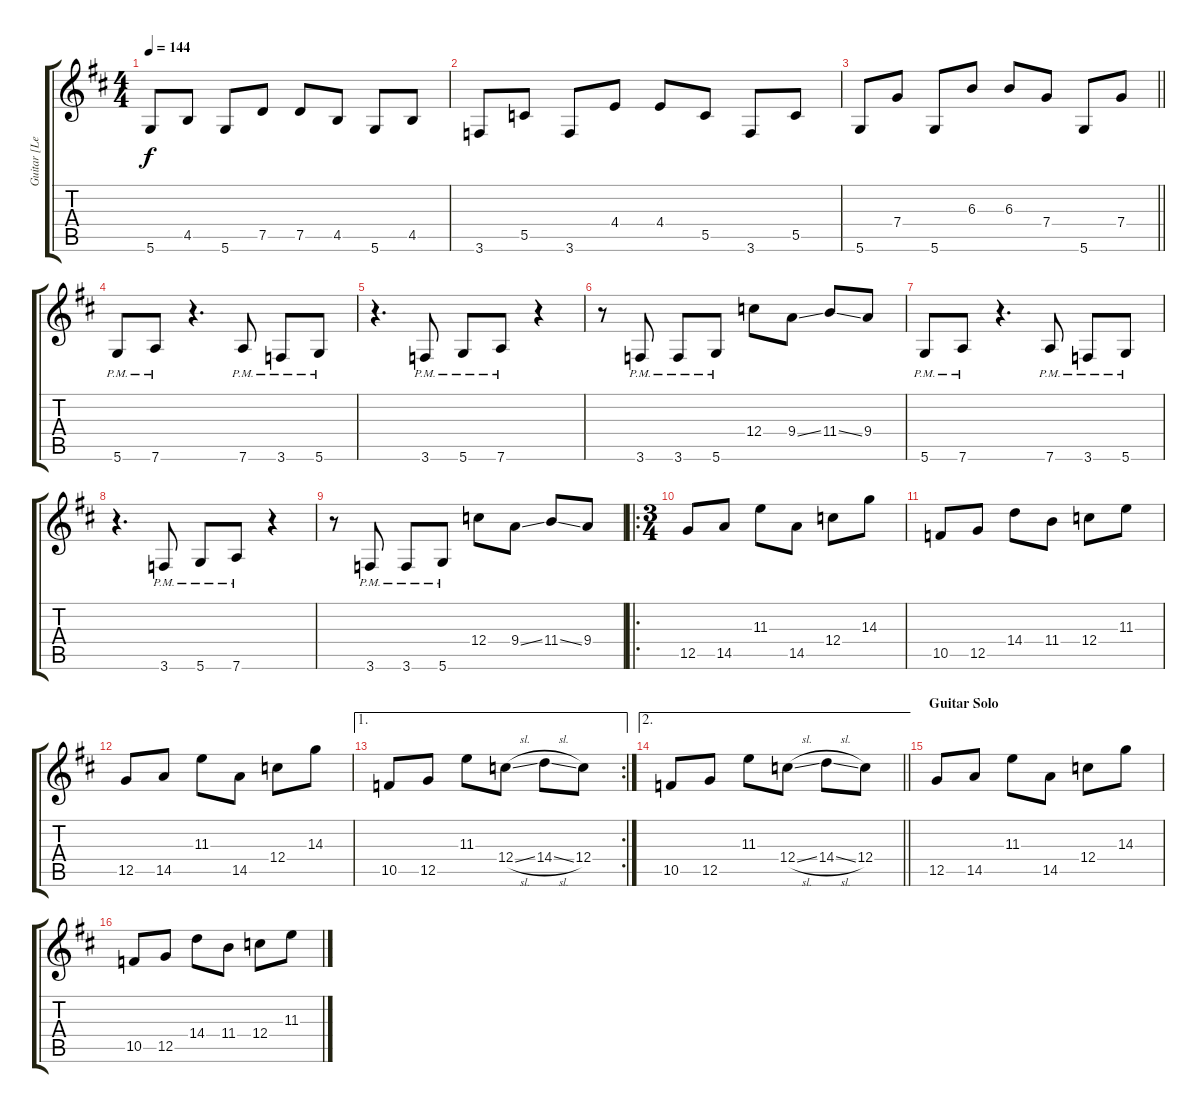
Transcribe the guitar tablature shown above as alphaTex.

\track ("Guitar [Left]" "Guitar [Le") {instrument distortionguitar}
\staff {score tabs}
\tuning (D4 A3 F3 C3 G2 D2) {hide}
\ts (4 4)
\tempo 144
\clef g2
\ks d
5.6.8{dy f} 4.5.8 5.6.8 7.5.8 7.5.8 4.5.8 5.6.8 4.5.8 |
3.6.8 5.5.8 3.6.8 4.4.8 4.4.8 5.5.8 3.6.8 5.5.8 |
\barLineRight lightlight
5.6.8 7.4.8 5.6.8 6.3.8 6.3.8 7.4.8 5.6.8 7.4.8 |
5.6{pm}.8 7.6{pm}.8 r.4{d} 7.6{pm}.8 3.6{pm}.8 5.6{pm}.8 |
r.4{d} 3.6{pm}.8 5.6{pm}.8 7.6{pm}.8 r.4 |
r.8 3.6{pm}.8 3.6{pm}.8 5.6{pm}.8 12.4.8 9.4{ss}.8 11.4{ss}.8 9.4.8 |
5.6{pm}.8 7.6{pm}.8 r.4{d} 7.6{pm}.8 3.6{pm}.8 5.6{pm}.8 |
r.4{d} 3.6{pm}.8 5.6{pm}.8 7.6{pm}.8 r.4 |
r.8 3.6{pm}.8 3.6{pm}.8 5.6{pm}.8 12.4.8 9.4{ss}.8 11.4{ss}.8 9.4.8 |
\ro
\ts (3 4)
12.5.8 14.5.8 11.3.8 14.5.8 12.4.8 14.3.8 |
10.5.8 12.5.8 14.4.8 11.4.8 12.4.8 11.3.8 |
12.5.8 14.5.8 11.3.8 14.5.8 12.4.8 14.3.8 |
\ae 1
\rc 2
10.5.8 12.5.8 11.3.8 12.4{sl}.8 14.4{sl}.8 12.4.8 |
\ae 2
\barLineRight lightlight
10.5.8 12.5.8 11.3.8 12.4{sl}.8 14.4{sl}.8 12.4.8 |
\section ("" "Guitar Solo")
12.5.8 14.5.8 11.3.8 14.5.8 12.4.8 14.3.8 |
10.5.8 12.5.8 14.4.8 11.4.8 12.4.8 11.3.8
